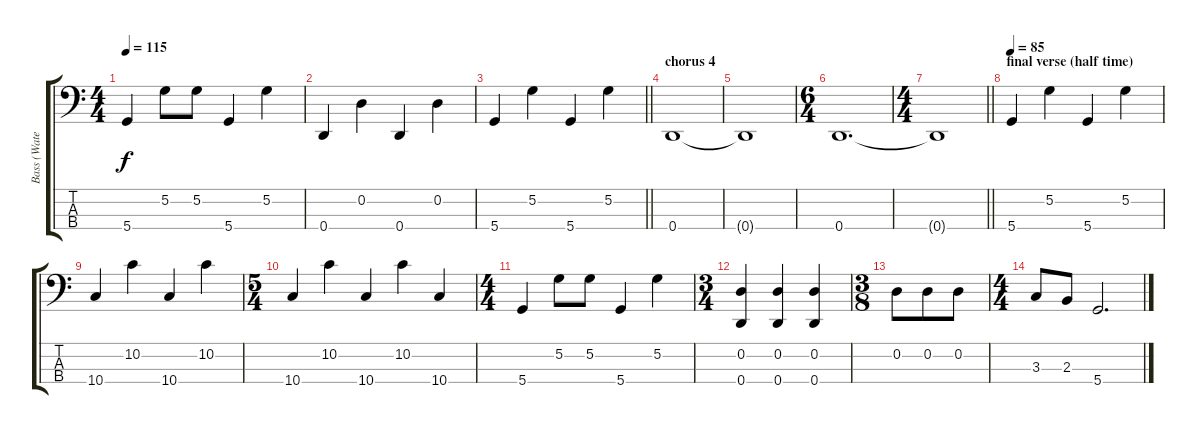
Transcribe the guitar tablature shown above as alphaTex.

\track ("Bass (Waters)" "Bass (Wate") {instrument electricbassfinger}
\staff {score tabs}
\tuning (G2 D2 A1 D1) {hide}
\ts (4 4)
\tempo 115
\clef f4
\ks c
5.4.4{dy f} 5.2.8 5.2.8 5.4.4 5.2.4 |
0.4.4 0.2.4 0.4.4 0.2.4 |
\barLineRight lightlight
5.4.4 5.2.4 5.4.4 5.2.4 |
\section ("" "chorus 4")
0.4.1 |
0.4{t}.1 |
\ts (6 4)
0.4.1{d} |
\ts (4 4)
\barLineRight lightlight
0.4{t}.1 |
\section ("" "final verse (half time)")
\tempo 85
5.4.4 5.2.4 5.4.4 5.2.4 |
10.4.4 10.2.4 10.4.4 10.2.4 |
\ts (5 4)
10.4.4 10.2.4 10.4.4 10.2.4 10.4.4 |
\ts (4 4)
5.4.4 5.2.8 5.2.8 5.4.4 5.2.4 |
\ts (3 4)
(0.2 0.4).4 (0.2 0.4).4 (0.2 0.4).4 |
\ts (3 8)
0.2.8 0.2.8 0.2.8 |
\ts (4 4)
3.3.8 2.3.8 5.4.2{d}
